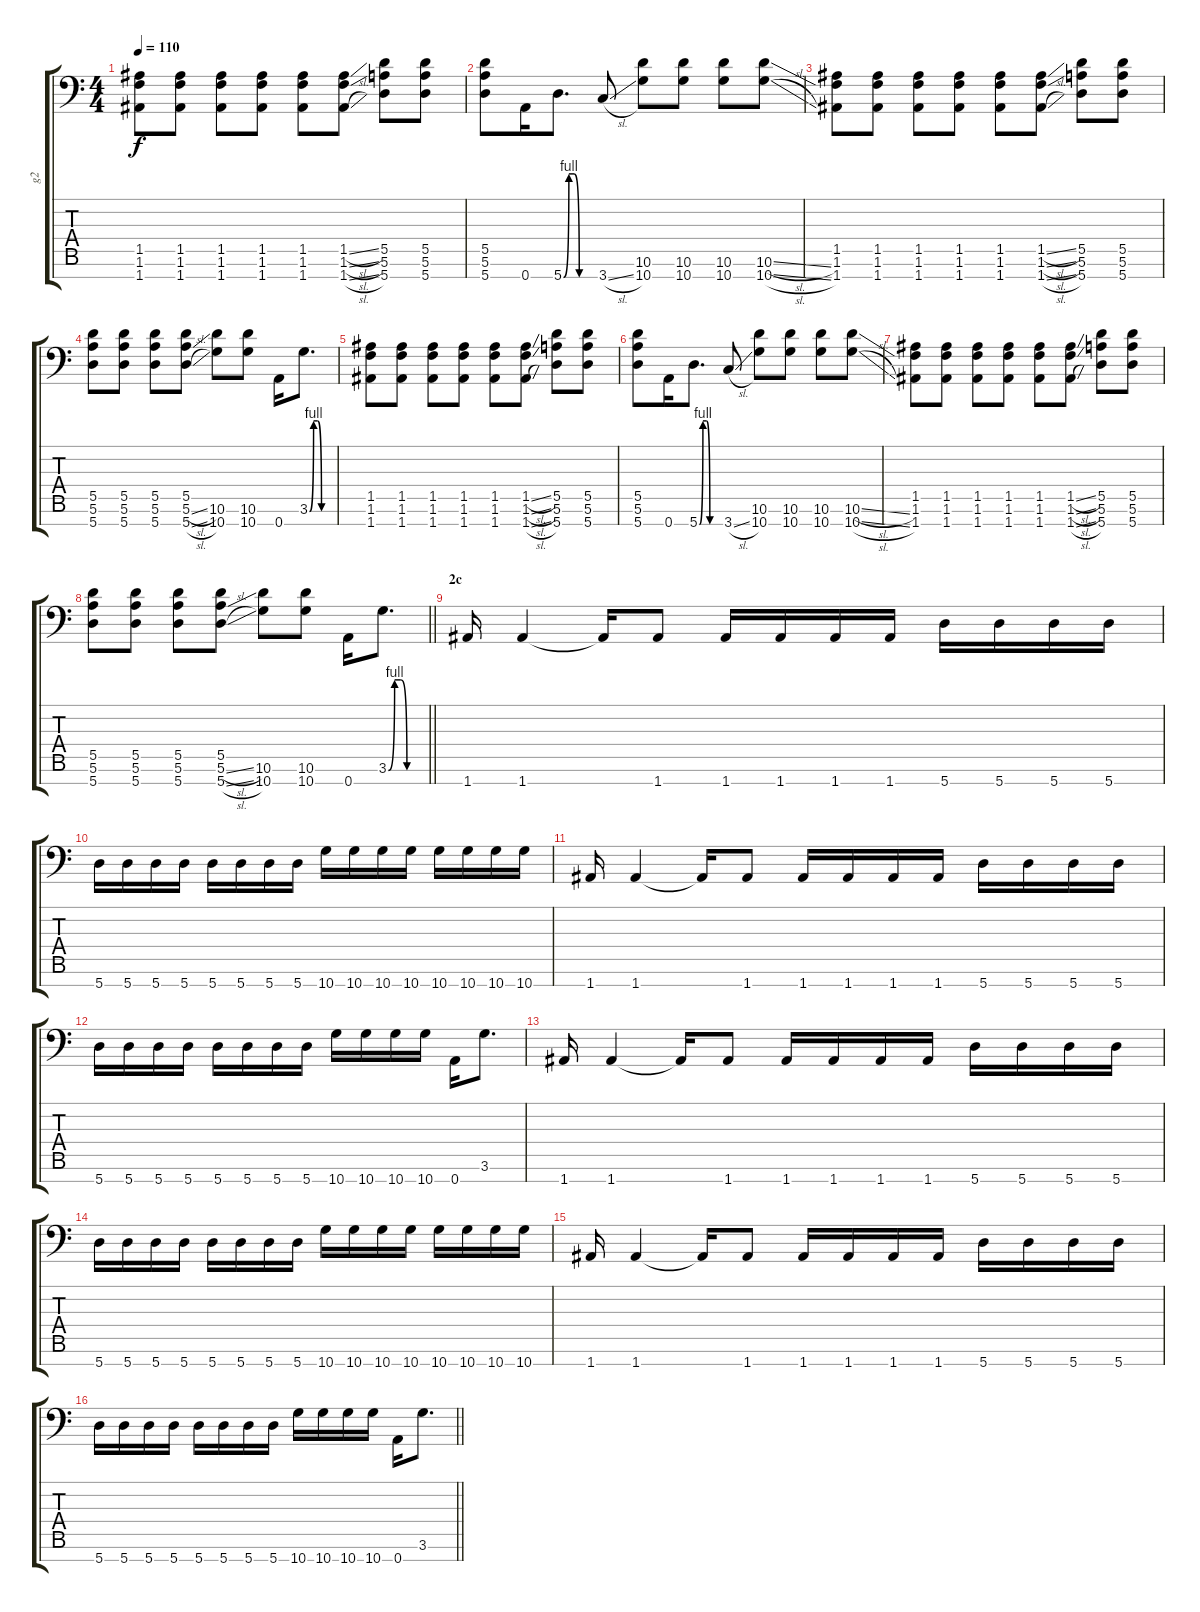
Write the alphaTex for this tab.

\track ("g2" "g2") {instrument distortionguitar}
\staff {score tabs}
\tuning (E4 B3 G3 D3 A2 E2 A1) {hide}
\ts (4 4)
\tempo 110
\clef f4
\ks c
(1.5 1.6 1.7).8{dy f} (1.5 1.6 1.7).8 (1.5 1.6 1.7).8 (1.5 1.6 1.7).8 (1.5 1.6 1.7).8 (1.5{sl} 1.6{sl} 1.7{sl}).8 (5.5 5.6 5.7).8 (5.5 5.6 5.7).8 |
(5.5 5.6 5.7).8 0.7.16 5.7{be (custom 0 0 10 4 20 4 30 0 60 0)}.8{d} 3.7{sl}.8 (10.6 10.7).8 (10.6 10.7).8 (10.6 10.7).8 (10.6{sl} 10.7{sl}).8 |
(1.5 1.6 1.7).8 (1.5 1.6 1.7).8 (1.5 1.6 1.7).8 (1.5 1.6 1.7).8 (1.5 1.6 1.7).8 (1.5{sl} 1.6{sl} 1.7{sl}).8 (5.5 5.6 5.7).8 (5.5 5.6 5.7).8 |
(5.5 5.6 5.7).8 (5.5 5.6 5.7).8 (5.5 5.6 5.7).8 (5.5 5.6{sl} 5.7{sl}).8 (10.6 10.7).8 (10.6 10.7).8 0.7.16 3.6{be (custom 0 0 10 4 20 4 30 0 60 0)}.8{d} |
(1.5 1.6 1.7).8 (1.5 1.6 1.7).8 (1.5 1.6 1.7).8 (1.5 1.6 1.7).8 (1.5 1.6 1.7).8 (1.5{sl} 1.6{sl} 1.7{sl}).8 (5.5 5.6 5.7).8 (5.5 5.6 5.7).8 |
(5.5 5.6 5.7).8 0.7.16 5.7{be (custom 0 0 10 4 20 4 30 0 60 0)}.8{d} 3.7{sl}.8 (10.6 10.7).8 (10.6 10.7).8 (10.6 10.7).8 (10.6{sl} 10.7{sl}).8 |
(1.5 1.6 1.7).8 (1.5 1.6 1.7).8 (1.5 1.6 1.7).8 (1.5 1.6 1.7).8 (1.5 1.6 1.7).8 (1.5{sl} 1.6{sl} 1.7{sl}).8 (5.5 5.6 5.7).8 (5.5 5.6 5.7).8 |
\barLineRight lightlight
(5.5 5.6 5.7).8 (5.5 5.6 5.7).8 (5.5 5.6 5.7).8 (5.5 5.6{sl} 5.7{sl}).8 (10.6 10.7).8 (10.6 10.7).8 0.7.16 3.6{be (custom 0 0 10 4 20 4 30 0 60 0)}.8{d} |
\section ("" "2c")
1.7.16 1.7.4 1.7{t}.16 1.7.8 1.7.16 1.7.16 1.7.16 1.7.16 5.7.16 5.7.16 5.7.16 5.7.16 |
5.7.16 5.7.16 5.7.16 5.7.16 5.7.16 5.7.16 5.7.16 5.7.16 10.7.16 10.7.16 10.7.16 10.7.16 10.7.16 10.7.16 10.7.16 10.7.16 |
1.7.16 1.7.4 1.7{t}.16 1.7.8 1.7.16 1.7.16 1.7.16 1.7.16 5.7.16 5.7.16 5.7.16 5.7.16 |
5.7.16 5.7.16 5.7.16 5.7.16 5.7.16 5.7.16 5.7.16 5.7.16 10.7.16 10.7.16 10.7.16 10.7.16 0.7.16 3.6.8{d} |
1.7.16 1.7.4 1.7{t}.16 1.7.8 1.7.16 1.7.16 1.7.16 1.7.16 5.7.16 5.7.16 5.7.16 5.7.16 |
5.7.16 5.7.16 5.7.16 5.7.16 5.7.16 5.7.16 5.7.16 5.7.16 10.7.16 10.7.16 10.7.16 10.7.16 10.7.16 10.7.16 10.7.16 10.7.16 |
1.7.16 1.7.4 1.7{t}.16 1.7.8 1.7.16 1.7.16 1.7.16 1.7.16 5.7.16 5.7.16 5.7.16 5.7.16 |
\barLineRight lightlight
5.7.16 5.7.16 5.7.16 5.7.16 5.7.16 5.7.16 5.7.16 5.7.16 10.7.16 10.7.16 10.7.16 10.7.16 0.7.16 3.6.8{d}
